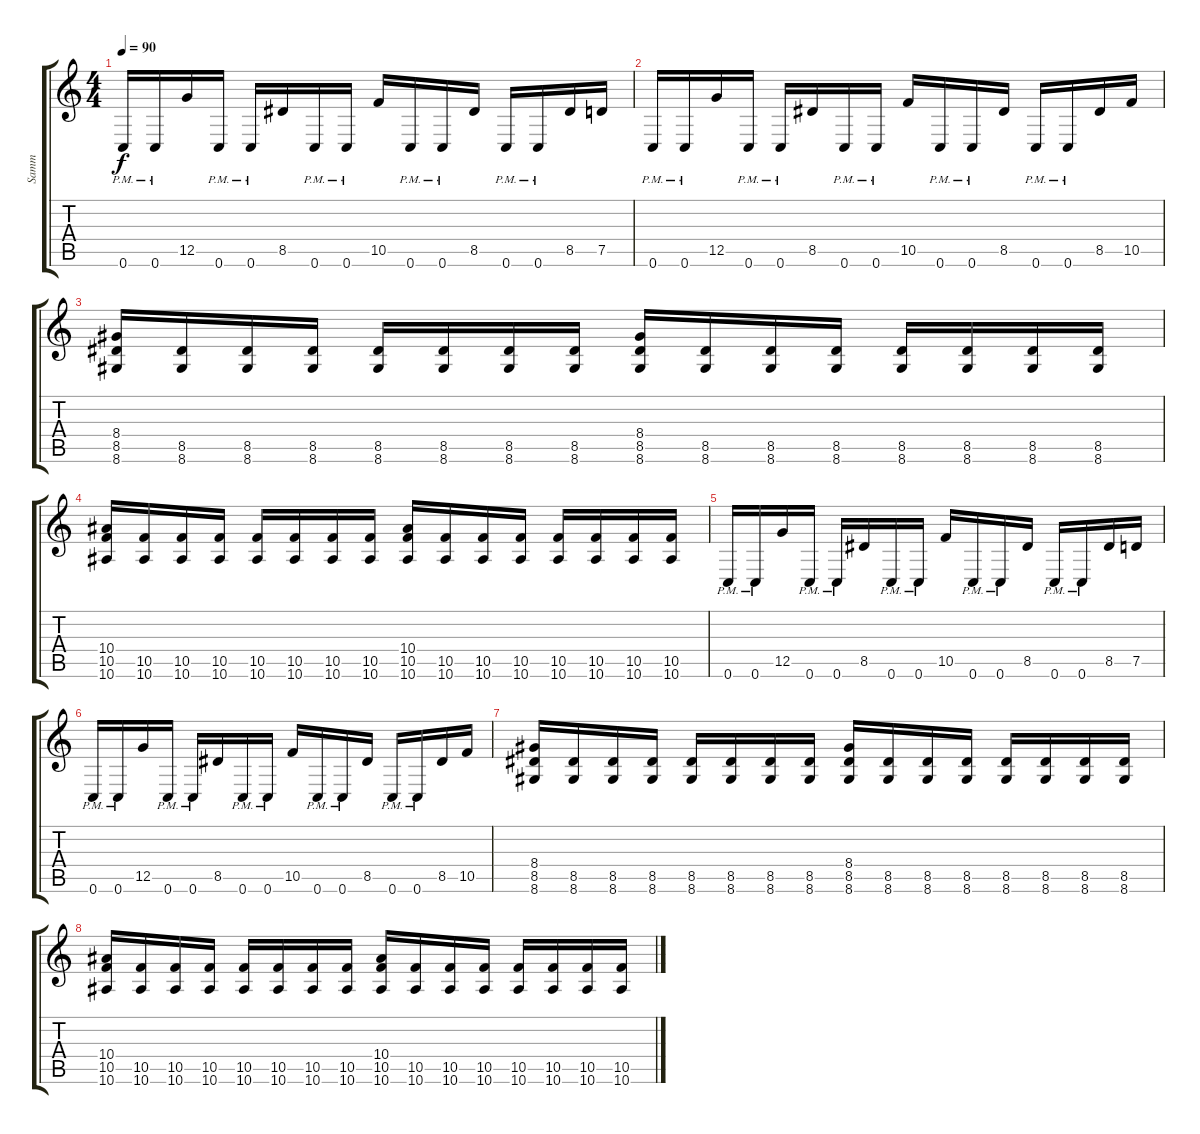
\track ("Samm" "Samm") {instrument distortionguitar}
\staff {score tabs}
\tuning (D4 A3 F3 C3 G2 C2) {hide}
\ts (4 4)
\tempo 90
\clef g2
\ks c
0.6{pm}.16{dy f balance 0} 0.6{pm}.16 12.5.16 0.6{pm}.16 0.6{pm}.16 8.5.16 0.6{pm}.16 0.6{pm}.16 10.5.16 0.6{pm}.16 0.6{pm}.16 8.5.16 0.6{pm}.16 0.6{pm}.16 8.5.16 7.5.16 |
0.6{pm}.16 0.6{pm}.16 12.5.16 0.6{pm}.16 0.6{pm}.16 8.5.16 0.6{pm}.16 0.6{pm}.16 10.5.16 0.6{pm}.16 0.6{pm}.16 8.5.16 0.6{pm}.16 0.6{pm}.16 8.5.16 10.5.16 |
(8.4 8.5 8.6).16{balance 16} (8.5 8.6).16 (8.5 8.6).16 (8.5 8.6).16 (8.5 8.6).16 (8.5 8.6).16 (8.5 8.6).16 (8.5 8.6).16 (8.4 8.5 8.6).16 (8.5 8.6).16 (8.5 8.6).16 (8.5 8.6).16 (8.5 8.6).16 (8.5 8.6).16 (8.5 8.6).16 (8.5 8.6).16 |
(10.4 10.5 10.6).16 (10.5 10.6).16 (10.5 10.6).16 (10.5 10.6).16 (10.5 10.6).16 (10.5 10.6).16 (10.5 10.6).16 (10.5 10.6).16 (10.4 10.5 10.6).16 (10.5 10.6).16 (10.5 10.6).16 (10.5 10.6).16 (10.5 10.6).16 (10.5 10.6).16 (10.5 10.6).16 (10.5 10.6).16 |
0.6{pm}.16{balance 0} 0.6{pm}.16 12.5.16 0.6{pm}.16 0.6{pm}.16 8.5.16 0.6{pm}.16 0.6{pm}.16 10.5.16 0.6{pm}.16 0.6{pm}.16 8.5.16 0.6{pm}.16 0.6{pm}.16 8.5.16 7.5.16 |
0.6{pm}.16 0.6{pm}.16 12.5.16 0.6{pm}.16 0.6{pm}.16 8.5.16 0.6{pm}.16 0.6{pm}.16 10.5.16 0.6{pm}.16 0.6{pm}.16 8.5.16 0.6{pm}.16 0.6{pm}.16 8.5.16 10.5.16 |
(8.4 8.5 8.6).16{balance 16} (8.5 8.6).16 (8.5 8.6).16 (8.5 8.6).16 (8.5 8.6).16 (8.5 8.6).16 (8.5 8.6).16 (8.5 8.6).16 (8.4 8.5 8.6).16 (8.5 8.6).16 (8.5 8.6).16 (8.5 8.6).16 (8.5 8.6).16 (8.5 8.6).16 (8.5 8.6).16 (8.5 8.6).16 |
(10.4 10.5 10.6).16 (10.5 10.6).16 (10.5 10.6).16 (10.5 10.6).16 (10.5 10.6).16 (10.5 10.6).16 (10.5 10.6).16 (10.5 10.6).16 (10.4 10.5 10.6).16 (10.5 10.6).16 (10.5 10.6).16 (10.5 10.6).16 (10.5 10.6).16 (10.5 10.6).16 (10.5 10.6).16 (10.5 10.6).16
